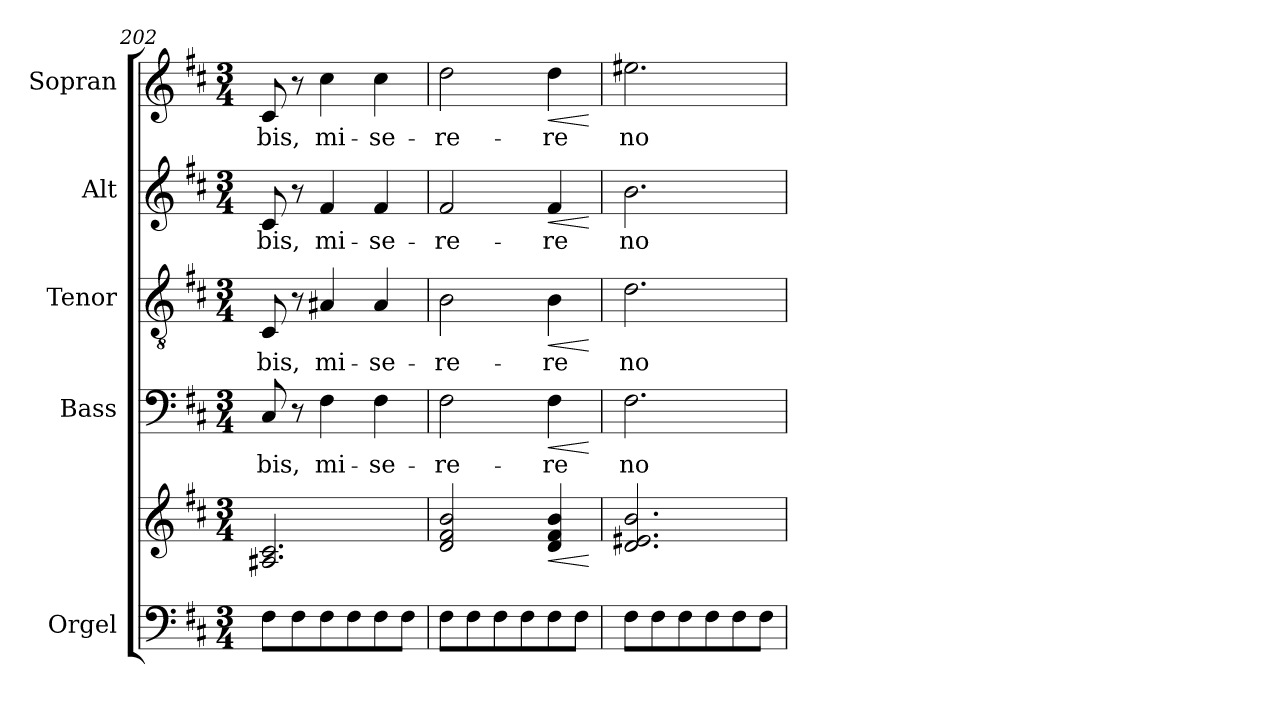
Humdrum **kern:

**kern	**kern	**dynam	**kern	**text	**dynam	**kern	**text	**dynam	**kern	**text	**dynam	**kern	**text	**dynam
*part5	*part5	*part5	*part4	*part4	*part4	*part3	*part3	*part3	*part2	*part2	*part2	*part1	*part1	*part1
*staff6	*staff5	*staff5/6	*staff4	*staff4	*staff4	*staff3	*staff3	*staff3	*staff2	*staff2	*staff2	*staff1	*staff1	*staff1
*I"Orgel	*	*	*I"Bass	*	*	*I"Tenor	*	*	*I"Alt	*	*	*I"Sopran	*	*
*I'Org.	*	*	*I'B.	*	*	*I'T.	*	*	*I'A.	*	*	*I'S.	*	*
*clefF4	*clefG2	*	*clefF4	*	*	*clefGv2	*	*	*clefG2	*	*	*clefG2	*	*
*k[f#c#]	*k[f#c#]	*	*k[f#c#]	*	*	*k[f#c#]	*	*	*k[f#c#]	*	*	*k[f#c#]	*	*
*D:	*D:	*	*D:	*	*	*D:	*	*	*D:	*	*	*D:	*	*
*M3/4	*M3/4	*	*M3/4	*	*	*M3/4	*	*	*M3/4	*	*	*M3/4	*	*
=202	=202	=202	=202	=202	=202	=202	=202	=202	=202	=202	=202	=202	=202	=202
!	!	!	!	!LO:LY:b	!	!	!LO:LY:b	!	!	!LO:LY:b	!	!	!LO:LY:b	!
8F#\L	2.A#X/ 2.c#/	.	8C#/	-bis,	.	8C#/	-bis,	.	8c#/	-bis,	.	8c#/	-bis,	.
8F#\	.	.	8r	.	.	8r	.	.	8r	.	.	8r	.	.
!	!	!	!	!LO:LY:b	!	!	!LO:LY:b	!	!	!LO:LY:b	!	!	!LO:LY:b	!
8F#\	.	.	4F#\	mi-	.	4A#X/	mi-	.	4f#/	mi-	.	4cc#\	mi-	.
8F#\	.	.	.	.	.	.	.	.	.	.	.	.	.	.
!	!	!	!	!LO:LY:b	!	!	!LO:LY:b	!	!	!LO:LY:b	!	!	!LO:LY:b	!
8F#\	.	.	4F#\	-se-	.	4A#/	-se-	.	4f#/	-se-	.	4cc#\	-se-	.
8F#\J	.	.	.	.	.	.	.	.	.	.	.	.	.	.
=203	=203	=203	=203	=203	=203	=203	=203	=203	=203	=203	=203	=203	=203	=203
!	!	!	!	!LO:LY:b	!	!	!LO:LY:b	!	!	!LO:LY:b	!	!	!LO:LY:b	!
8F#\L	2d/ 2f#/ 2b/	.	2F#\	-re-	.	2B\	-re-	.	2f#/	-re-	.	2dd\	-re-	.
8F#\	.	.	.	.	.	.	.	.	.	.	.	.	.	.
8F#\	.	.	.	.	.	.	.	.	.	.	.	.	.	.
8F#\	.	.	.	.	.	.	.	.	.	.	.	.	.	.
!	!	!LO:HP:b	!	!LO:LY:b	!LO:HP:b	!	!LO:LY:b	!LO:HP:b	!	!LO:LY:b	!LO:HP:b	!	!LO:LY:b	!LO:HP:b
8F#\	4d/ 4f#/ 4b/	<	4F#\	-re	<	4B\	-re	<	4f#/	-re	<	4dd\	-re	<
8F#\J	.	.	.	.	.	.	.	.	.	.	.	.	.	.
.	.	[	.	.	[	.	.	[	.	.	[	.	.	[
=204	=204	=204	=204	=204	=204	=204	=204	=204	=204	=204	=204	=204	=204	=204
!	!	!	!	!LO:LY:b	!	!	!LO:LY:b	!	!	!LO:LY:b	!	!	!LO:LY:b	!
8F#\L	2.d/ 2.e#X/ 2.b/	.	2.F#\	no-	.	2.d\	no-	.	2.b\	no-	.	2.ee#X\	no-	.
8F#\	.	.	.	.	.	.	.	.	.	.	.	.	.	.
8F#\	.	.	.	.	.	.	.	.	.	.	.	.	.	.
8F#\	.	.	.	.	.	.	.	.	.	.	.	.	.	.
8F#\	.	.	.	.	.	.	.	.	.	.	.	.	.	.
8F#\J	.	.	.	.	.	.	.	.	.	.	.	.	.	.
=	=	=	=	=	=	=	=	=	=	=	=	=	=	=
*-	*-	*-	*-	*-	*-	*-	*-	*-	*-	*-	*-	*-	*-	*-
